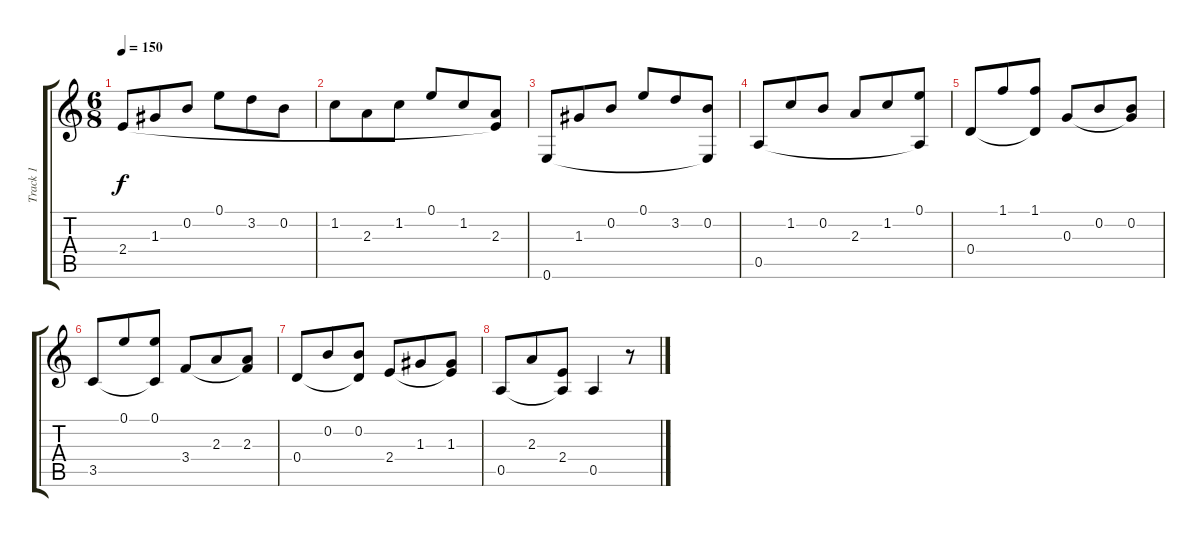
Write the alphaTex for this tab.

\track ("Track 1" "Track 1") {instrument acousticguitarnylon}
\staff {score tabs}
\tuning (E4 B3 G3 D3 A2 E2) {hide}
\ts (6 8)
\tempo 150
\clef g2
\ks aminor
2.4.8{dy f} 1.3.8 0.2.8 0.1.8 3.2.8 0.2.8 |
1.2.8 2.3.8 1.2.8 0.1.8 1.2.8 (2.3 2.4{t}).8 |
0.6.8 1.3.8 0.2.8 0.1.8 3.2.8 (0.2 0.6{t}).8 |
0.5.8 1.2.8 0.2.8 2.3.8 1.2.8 (0.1 0.5{t}).8 |
0.4.8 1.1.8 (1.1 0.4{t}).8 0.3.8 0.2.8 (0.2 0.3{t}).8 |
3.5.8 0.1.8 (0.1 3.5{t}).8 3.4.8 2.3.8 (2.3 3.4{t}).8 |
0.4.8 0.2.8 (0.2 0.4{t}).8 2.4.8 1.3.8 (1.3 2.4{t}).8 |
0.5.8 2.3.8 (2.4 0.5{t}).8 0.5.4 r.8
